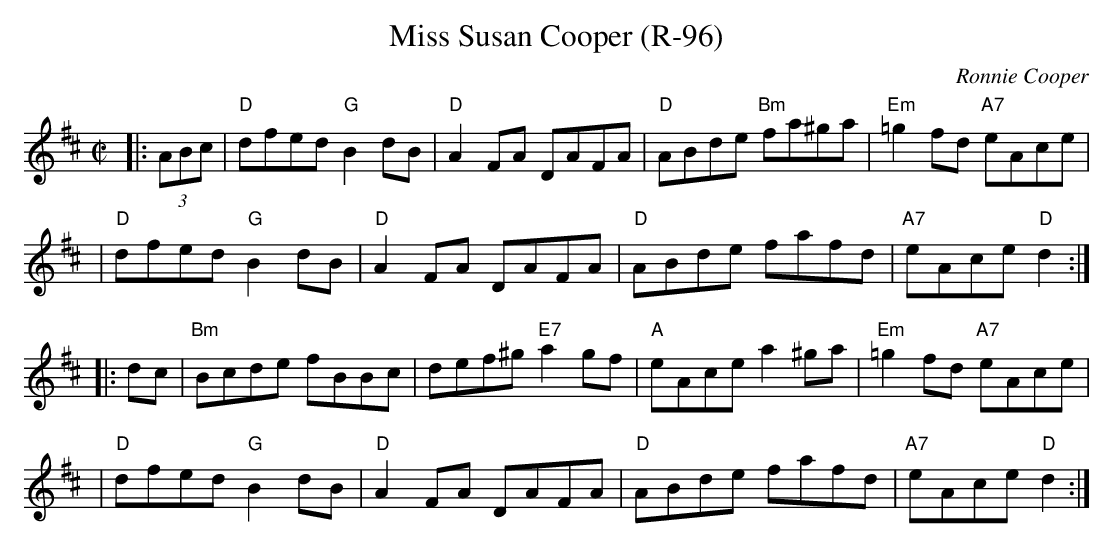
X:1
T: Miss Susan Cooper (R-96)
C: Ronnie Cooper
M: C|
L: 1/8
K: D
|: (3ABc \
| "D"dfed "G"B2dB | "D"A2FA DAFA | "D"ABde "Bm"fa^ga | "Em"=g2fd "A7"eAce |
| "D"dfed "G"B2dB | "D"A2FA DAFA | "D"ABde fafd | "A7"eAce "D"d2 :|
|: dc \
| "Bm"Bcde fBBc | def^g "E7"a2gf | "A"eAce a2^ga | "Em"=g2fd "A7"eAce |
| "D"dfed "G"B2dB | "D"A2FA DAFA | "D"ABde fafd | "A7"eAce "D"d2 :|
